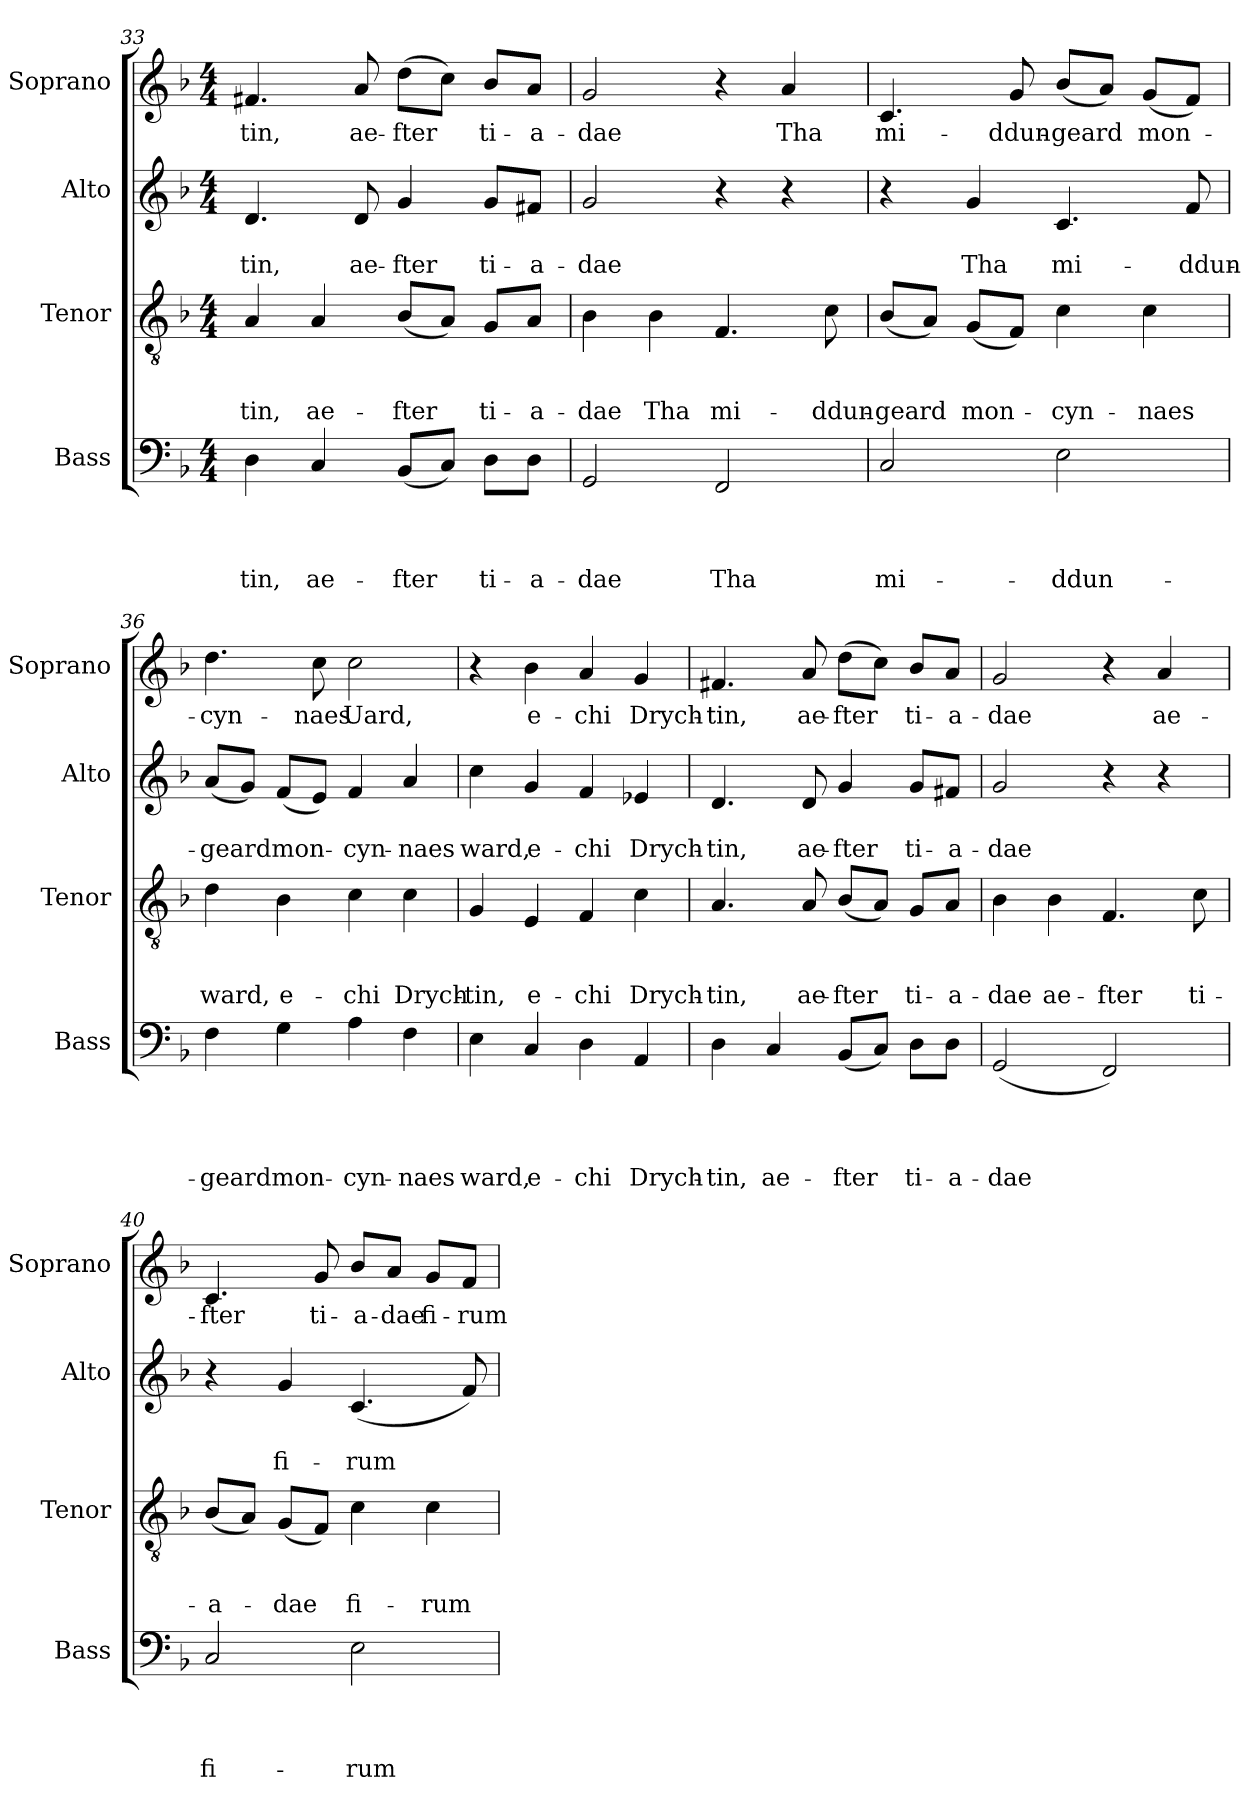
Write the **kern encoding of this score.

**kern	**text	**text	**text	**text	**kern	**text	**text	**text	**kern	**text	**text	**kern	**text
*part4	*part4	*part4	*part4	*part4	*part3	*part3	*part3	*part3	*part2	*part2	*part2	*part1	*part1
*staff4	*staff4	*staff4	*staff4	*staff4	*staff3	*staff3	*staff3	*staff3	*staff2	*staff2	*staff2	*staff1	*staff1
*I"Bass	*	*	*	*	*I"Tenor	*	*	*	*I"Alto	*	*	*I"Soprano	*
*I'Bass	*	*	*	*	*I'Tenor	*	*	*	*I'Alto	*	*	*I'Soprano	*
*clefF4	*	*	*	*	*clefGv2	*	*	*	*clefG2	*	*	*clefG2	*
*k[b-]	*	*	*	*	*k[b-]	*	*	*	*k[b-]	*	*	*k[b-]	*
*F:	*	*	*	*	*F:	*	*	*	*F:	*	*	*F:	*
*M4/4	*	*	*	*	*M4/4	*	*	*	*M4/4	*	*	*M4/4	*
=33	=33	=33	=33	=33	=33	=33	=33	=33	=33	=33	=33	=33	=33
!	!	!	!	!LO:LY:b	!	!	!	!LO:LY:b	!	!	!LO:LY:b	!	!LO:LY:b
4D\	.	.	.	-tin,	4A/	.	.	-tin,	4.d/	.	-tin,	4.f#X/	-tin,
!	!	!	!	!LO:LY:b	!	!	!	!LO:LY:b	!	!	!	!	!
4C/	.	.	.	ae-	4A/	.	.	ae-	.	.	.	.	.
!	!	!	!	!	!	!	!	!	!	!	!LO:LY:b	!	!LO:LY:b
.	.	.	.	.	.	.	.	.	8d/	.	ae-	8a/	ae-
!	!	!	!	!LO:LY:b	!	!	!	!LO:LY:b	!	!	!LO:LY:b	!	!LO:LY:b
(<8BB-/L	.	.	.	-fter	(<8B-/L	.	.	-fter	4g/	.	-fter	(>8dd\L	-fter
8C/J)	.	.	.	.	8A/J)	.	.	.	.	.	.	8cc\J)	.
!	!	!	!	!LO:LY:b	!	!	!	!LO:LY:b	!	!	!LO:LY:b	!	!LO:LY:b
8D\L	.	.	.	ti-	8G/L	.	.	ti-	8g/L	.	ti-	8b-/L	ti-
!	!	!	!	!LO:LY:b	!	!	!	!LO:LY:b	!	!	!LO:LY:b:rj	!	!LO:LY:b
8D\J	.	.	.	-a-	8A/J	.	.	-a-	8f#X/J	.	-a-	8a/J	-a-
=34	=34	=34	=34	=34	=34	=34	=34	=34	=34	=34	=34	=34	=34
!	!	!	!	!LO:LY:b	!	!	!	!LO:LY:b	!	!	!LO:LY:b	!	!LO:LY:b
2GG/	.	.	.	-dae	4B-\	.	.	-dae	2g/	.	-dae	2g/	-dae
!	!	!	!	!	!	!	!	!LO:LY:b	!	!	!	!	!
.	.	.	.	.	4B-\	.	.	Tha	.	.	.	.	.
!	!	!	!	!LO:LY:b	!	!	!	!LO:LY:b	!	!	!	!	!
2FF/	.	.	.	Tha	4.F/	.	.	mi-	4r	.	.	4r	.
!	!	!	!	!	!	!	!	!	!	!	!	!	!LO:LY:b
.	.	.	.	.	.	.	.	.	4r	.	.	4a/	Tha
!	!	!	!	!	!	!	!	!LO:LY:b	!	!	!	!	!
.	.	.	.	.	8c\	.	.	-ddun-	.	.	.	.	.
=35	=35	=35	=35	=35	=35	=35	=35	=35	=35	=35	=35	=35	=35
!	!	!	!	!LO:LY:b	!	!	!	!LO:LY:b	!	!	!	!	!LO:LY:b
2C/	.	.	.	mi-	(<8B-/L	.	.	-geard	4r	.	.	4.c/	mi-
.	.	.	.	.	8A/J)	.	.	.	.	.	.	.	.
!	!	!	!	!	!	!	!	!LO:LY:b	!	!	!LO:LY:b	!	!
.	.	.	.	.	(<8G/L	.	.	mon-	4g/	.	Tha	.	.
!	!	!	!	!	!	!	!	!	!	!	!	!	!LO:LY:b
.	.	.	.	.	8F/J)	.	.	.	.	.	.	8g/	-ddun-
!	!	!	!	!LO:LY:b	!	!	!	!LO:LY:b	!	!	!LO:LY:b	!	!LO:LY:b
2E\	.	.	.	-ddun-	4c\	.	.	-cyn-	4.c/	.	mi-	(<8b-/L	-geard
.	.	.	.	.	.	.	.	.	.	.	.	8a/J)	.
!	!	!	!	!	!	!	!	!LO:LY:b	!	!	!	!	!LO:LY:b
.	.	.	.	.	4c\	.	.	-naes	.	.	.	(<8g/L	mon-
!	!	!	!	!	!	!	!	!	!	!	!LO:LY:b	!	!
.	.	.	.	.	.	.	.	.	8f/	.	-ddun-	8f/J)	.
=36	=36	=36	=36	=36	=36	=36	=36	=36	=36	=36	=36	=36	=36
!	!	!	!	!LO:LY:b	!	!	!	!LO:LY:b	!	!	!LO:LY:b	!	!LO:LY:b
4F\	.	.	.	-geard	4d\	.	.	ward,	(<8a/L	.	-geard	4.dd\	-cyn-
.	.	.	.	.	.	.	.	.	8g/J)	.	.	.	.
!	!	!	!	!LO:LY:b	!	!	!	!LO:LY:b	!	!	!LO:LY:b	!	!
4G\	.	.	.	mon-	4B-\	.	.	e-	(<8f/L	.	mon-	.	.
!	!	!	!	!	!	!	!	!	!	!	!	!	!LO:LY:b
.	.	.	.	.	.	.	.	.	8e/J)	.	.	8cc\	-naes
!	!	!	!	!LO:LY:b	!	!	!	!LO:LY:b	!	!	!LO:LY:b	!	!LO:LY:b
4A\	.	.	.	-cyn-	4c\	.	.	-chi	4f/	.	-cyn-	2cc\	Uard,
!	!	!	!	!LO:LY:b	!	!	!	!LO:LY:b	!	!	!LO:LY:b	!	!
4F\	.	.	.	-naes	4c\	.	.	Drych-	4a/	.	-naes	.	.
=37	=37	=37	=37	=37	=37	=37	=37	=37	=37	=37	=37	=37	=37
!	!	!	!	!LO:LY:b	!	!	!	!LO:LY:b	!	!	!LO:LY:b	!	!
4E\	.	.	.	ward,	4G/	.	.	-tin,	4cc\	.	ward,	4r	.
!	!	!	!	!LO:LY:b	!	!	!	!LO:LY:b	!	!	!LO:LY:b	!	!LO:LY:b
4C/	.	.	.	e-	4E/	.	.	e-	4g/	.	e-	4b-\	e-
!	!	!	!	!LO:LY:b	!	!	!	!LO:LY:b	!	!	!LO:LY:b	!	!LO:LY:b
4D\	.	.	.	-chi	4F/	.	.	-chi	4f/	.	-chi	4a/	-chi
!	!	!	!	!LO:LY:b	!	!	!	!LO:LY:b	!	!	!LO:LY:b	!	!LO:LY:b
4AA/	.	.	.	Drych-	4c\	.	.	Drych-	4e-X/	.	Drych-	4g/	Drych-
!!LO:PB:g=z
=38	=38	=38	=38	=38	=38	=38	=38	=38	=38	=38	=38	=38	=38
!	!	!	!	!LO:LY:b	!	!	!	!LO:LY:b	!	!	!LO:LY:b	!	!LO:LY:b
4D\	.	.	.	-tin,	4.A/	.	.	-tin,	4.d/	.	-tin,	4.f#X/	-tin,
!	!	!	!	!LO:LY:b	!	!	!	!	!	!	!	!	!
4C/	.	.	.	ae-	.	.	.	.	.	.	.	.	.
!	!	!	!	!	!	!	!	!LO:LY:b	!	!	!LO:LY:b	!	!LO:LY:b
.	.	.	.	.	8A/	.	.	ae-	8d/	.	ae-	8a/	ae-
!	!	!	!	!LO:LY:b	!	!	!	!LO:LY:b	!	!	!LO:LY:b	!	!LO:LY:b
(<8BB-/L	.	.	.	-fter	(<8B-/L	.	.	-fter	4g/	.	-fter	(>8dd\L	-fter
8C/J)	.	.	.	.	8A/J)	.	.	.	.	.	.	8cc\J)	.
!	!	!	!	!LO:LY:b	!	!	!	!LO:LY:b	!	!	!LO:LY:b	!	!LO:LY:b
8D\L	.	.	.	ti-	8G/L	.	.	ti-	8g/L	.	ti-	8b-/L	ti-
!	!	!	!	!LO:LY:b	!	!	!	!LO:LY:b	!	!	!LO:LY:b:rj	!	!LO:LY:b
8D\J	.	.	.	-a-	8A/J	.	.	-a-	8f#X/J	.	-a-	8a/J	-a-
=39	=39	=39	=39	=39	=39	=39	=39	=39	=39	=39	=39	=39	=39
!	!	!	!	!LO:LY:b	!	!	!	!LO:LY:b	!	!	!LO:LY:b	!	!LO:LY:b
(<2GG/	.	.	.	-dae	4B-\	.	.	-dae	2g/	.	-dae	2g/	-dae
!	!	!	!	!	!	!	!	!LO:LY:b	!	!	!	!	!
.	.	.	.	.	4B-\	.	.	ae-	.	.	.	.	.
!	!	!	!	!	!	!	!	!LO:LY:b	!	!	!	!	!
2FF/)	.	.	.	.	4.F/	.	.	-fter	4r	.	.	4r	.
!	!	!	!	!	!	!	!	!	!	!	!	!	!LO:LY:b
.	.	.	.	.	.	.	.	.	4r	.	.	4a/	ae-
!	!	!	!	!	!	!	!	!LO:LY:b	!	!	!	!	!
.	.	.	.	.	8c\	.	.	ti-	.	.	.	.	.
=40	=40	=40	=40	=40	=40	=40	=40	=40	=40	=40	=40	=40	=40
!	!	!	!	!LO:LY:b	!	!	!	!LO:LY:b	!	!	!	!	!LO:LY:b
2C/	.	.	.	fi-	(<8B-/L	.	.	-a-	4r	.	.	4.c/	-fter
.	.	.	.	.	8A/J)	.	.	.	.	.	.	.	.
!	!	!	!	!	!	!	!	!LO:LY:b	!	!	!LO:LY:b	!	!
.	.	.	.	.	(<8G/L	.	.	-dae	4g/	.	fi-	.	.
!	!	!	!	!	!	!	!	!	!	!	!	!	!LO:LY:b
.	.	.	.	.	8F/J)	.	.	.	.	.	.	8g/	ti-
!	!	!	!	!LO:LY:b	!	!	!	!LO:LY:b	!	!	!LO:LY:b	!	!LO:LY:b
2E\	.	.	.	-rum	4c\	.	.	fi-	(<4.c/	.	-rum	8b-/L	-a-
!	!	!	!	!	!	!	!	!	!	!	!	!	!LO:LY:b
.	.	.	.	.	.	.	.	.	.	.	.	8a/J	-dae
!	!	!	!	!	!	!	!	!LO:LY:b	!	!	!	!	!LO:LY:b
.	.	.	.	.	4c\	.	.	-rum	.	.	.	8g/L	fi-
!	!	!	!	!	!	!	!	!	!	!	!	!	!LO:LY:b
.	.	.	.	.	.	.	.	.	8f/)	.	.	8f/J	-rum
=	=	=	=	=	=	=	=	=	=	=	=	=	=
*-	*-	*-	*-	*-	*-	*-	*-	*-	*-	*-	*-	*-	*-
